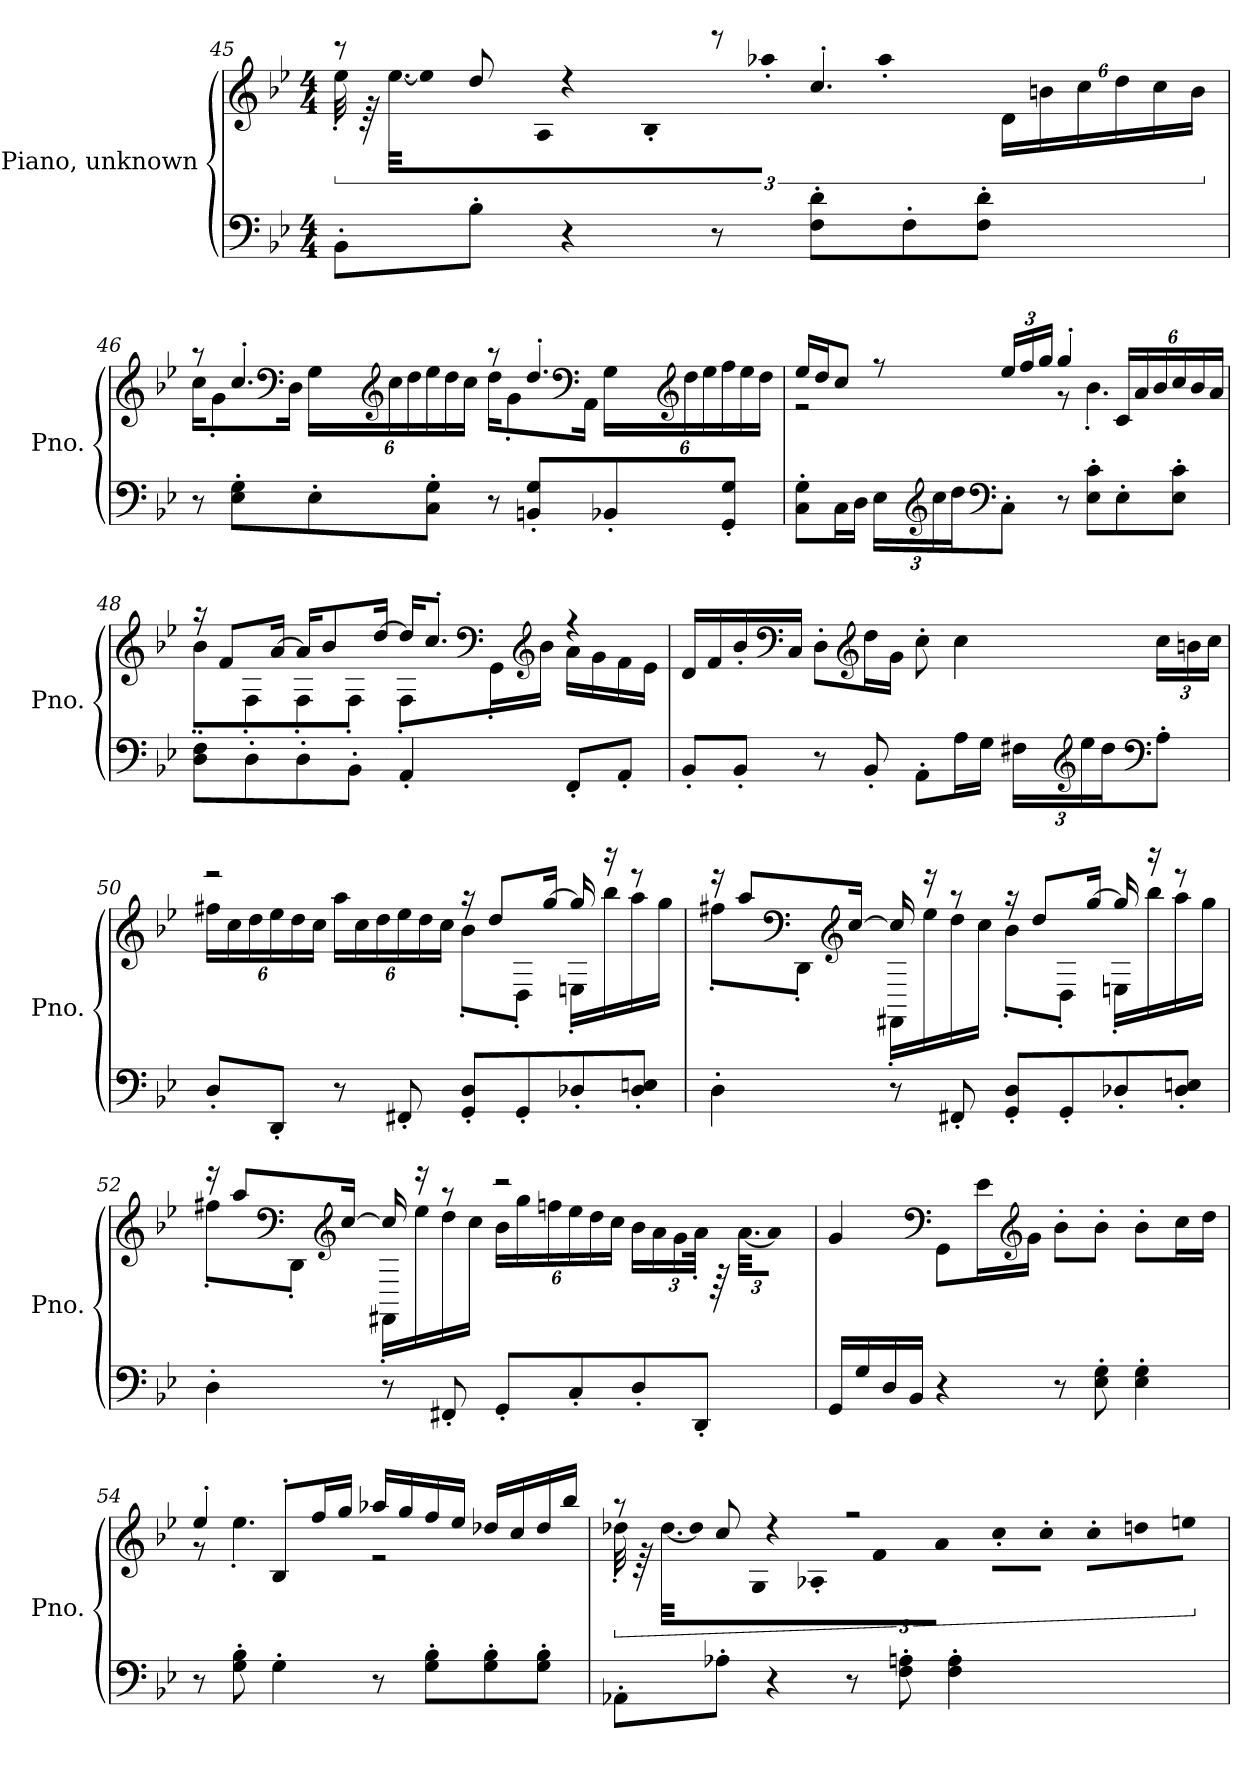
**kern	**kern
*part1	*part1
*staff2	*staff1
*I"Piano, unknown	*
*I'Pno.	*
*clefF4	*clefG2
*k[b-e-]	*k[b-e-]
*M4/4	*M4/4
=45	=45
*	*^
8BB-'\L	8r	48ee-'\
.	.	96r
.	.	[48.ee-\KKL
.	.	8ee-\]
8B-'\J	8dd/	.
.	.	16A\K
4r	4r	8B-'\
.	.	8aa-X'\J
8r	8r	4aa-'\
8F\' 8d\'L	4.cc'/	.
*	*	*Xbrackettup
8F'\	.	24d\LL
.	.	24bn\
.	.	24cc\
8F\' 8d\'J	.	24dd\
.	.	24cc\
.	.	24b\JJ
!!LO:LB:g=z	!!
=46	=46	=46
8r	8r	16cc\KL
.	.	8g'\
8E-\' 8G\'L	4.cc'/	.
*	*clefF4	*
.	.	16D\Jk
8E-'\	.	24G\LL
*	*clefG2	*
.	.	24cc\
.	.	24dd\
8C\' 8G\'J	.	24ee-\
.	.	24dd\
.	.	24cc\JJ
8r	8r	16dd\KL
.	.	8g'\
8BBn/' 8G/'L	4.dd'/	.
*	*clefF4	*
.	.	16AA\Jk
8BB-X'/	.	24G\LL
*	*clefG2	*
.	.	24dd\
.	.	24ee-\
8GG/' 8G/'J	.	24ff\
.	.	24ee-\
.	.	24dd\JJ
!!LO:LB:g=z	!!
=47	=47	=47
8C\' 8G\'L	16ee-/LL	2r
.	16dd/J	.
16C\L	8cc/J	.
16D\JJ	.	.
*Xbrackettup	*	*
24E-\LL	8r	.
*clefG2	*	*
24cc\	.	.
24dd\J	.	.
*clefF4	*	*
8C'\J	24ee-/LL	.
.	24ff/	.
.	24gg/JJ	.
8r	4gg'/	8r
8E-\' 8c\'L	.	4.b-'\
8E-'\	24c/LL	.
.	24a/	.
.	24b-/	.
8E-\' 8c\'J	24cc/	.
.	24b-/	.
.	24a/JJ	.
=48	=48	=48
8D\' 8F\'L	16r	8b-'\L
.	8f/L	.
8D'\	.	8F'\
.	[16a/Jk	.
8D'\	16a/KL]	8F'\
.	8b-/	.
8BB-'\J	.	8F'\J
.	[16dd/Jk	.
4AA'/	16dd/KL]	8F'\L
.	8.cc'/J	.
*	*clefF4	*
.	.	16GG'\L
*	*clefG2	*
.	.	16b-\JJ
8FF'/L	4r	16a\LL
.	.	16g\
8AA'/J	.	16f\
.	.	16e-\JJ
*	*v	*v
!!LO:LB:g=z
=49	=49
8BB-'/L	16d/LL
.	16f/
8BB-'/J	16b-'/
*	*clefF4
.	16C/JJ
8r	8D'\L
*	*clefG2
8BB-'/	16dd\L
.	16g\JJ
8AA'\L	8cc'\
16A\L	4cc\
16G\JJ	.
24F#X\LL	.
*clefG2	*
24ee-\	.
24dd\J	.
*clefF4	*
8A'\J	24cc\LL
.	24bn\
.	24cc\JJ
=50	=50
*	*^
8D'/L	2r	24ff#X\LL
.	.	24cc\
.	.	24dd\
8DD'/J	.	24ee-\
.	.	24dd\
.	.	24cc\JJ
8r	.	24aa\LL
.	.	24cc\
.	.	24dd\
8FF#X'/	.	24ee-\
.	.	24dd\
.	.	24cc\JJ
8GG/' 8D/'L	16r	8b-'\L
.	8dd/L	.
8GG'/	.	8D'\J
.	[16gg/Jk	.
8D-X'/	16gg/]	16En'\LL
.	16r	16bb-\
8D-/' 8En/'J	8r	16aa\
.	.	16gg\JJ
!!LO:LB:g=z	!!
=51	=51	=51
4D'\	16r	8ff#X'\L
.	8aa/L	.
*	*clefF4	*
.	.	8DD'\J
*	*clefG2	*
.	[16cc/Jk	.
8r	16cc/]	16FF#X'\LL
.	16r	16ee-\
8FF#X'/	8r	16dd\
.	.	16cc\JJ
8GG/' 8D/'L	16r	8b-'\L
.	8dd/L	.
8GG'/	.	8D'\J
.	[16gg/Jk	.
8D-X'/	16gg/]	16En'\LL
.	16r	16bb-\
8D-/' 8En/'J	8r	16aa\
.	.	16gg\JJ
!!LO:LB:g=z	!!
=52	=52	=52
4D'\	16r	8ff#X'\L
.	8aa/L	.
*	*clefF4	*
.	.	8DD'\J
*	*clefG2	*
.	[16cc/Jk	.
8r	16cc/]	16FF#X'\LL
.	16r	16ee-\
8FF#X'/	8r	16dd\
.	.	16cc\JJ
8GG'/L	2r	24b-\LL
.	.	24gg\
.	.	24ffn\
8C'/	.	24ee-\
.	.	24dd\
.	.	24cc\JJ
8D'/	.	24b-\LL
.	.	24a\
.	.	24g\
*	*	*brackettup
8DD'/J	.	48a'\JJk
.	.	96r
.	.	[48.a\KLL
.	.	16a\JJ]
*	*v	*v
=53	=53
16GG/LL	4g/
16G/	.
16D/	.
16BB-/JJ	.
*	*clefF4
4r	8GG\L
.	16e-\L
*	*clefG2
.	16g\JJ
8r	8b-'\L
8E-\' 8G\'	8b-'\J
4E-\' 4G\'	8b-'\L
.	16cc\L
.	16dd\JJ
!!LO:PB:g=z
=54	=54
*	*^
8r	4ee-'/	8r
8G\' 8B-\'	.	4.ee-'\
4G'\	8B-'/L	.
.	16ff/L	.
.	16gg/JJ	.
8r	16aa-X/LL	2r
.	16gg/	.
8G\' 8B-\'L	16ff/	.
.	16ee-/JJ	.
8G\' 8B-\'	16dd-X/LL	.
.	16cc/	.
8G\' 8B-\'J	16dd-/	.
.	16bb-/JJ	.
=55	=55	=55
8AA-X'\L	8r	48dd-X'\
.	.	96r
.	.	[48.dd-\KKL
.	.	8dd-\]
8A-X'\J	8cc/	.
.	.	16G\K
4r	4r	8A-X'\
.	.	16f\L
.	.	16a\JJ
8r	2r	8cc'\L
8F\' 8An\'	.	8cc'\J
4F\' 4A\'	.	8cc'\L
.	.	16ddn\L
.	.	16een\JJ
*	*v	*v
=	=
*-	*-
